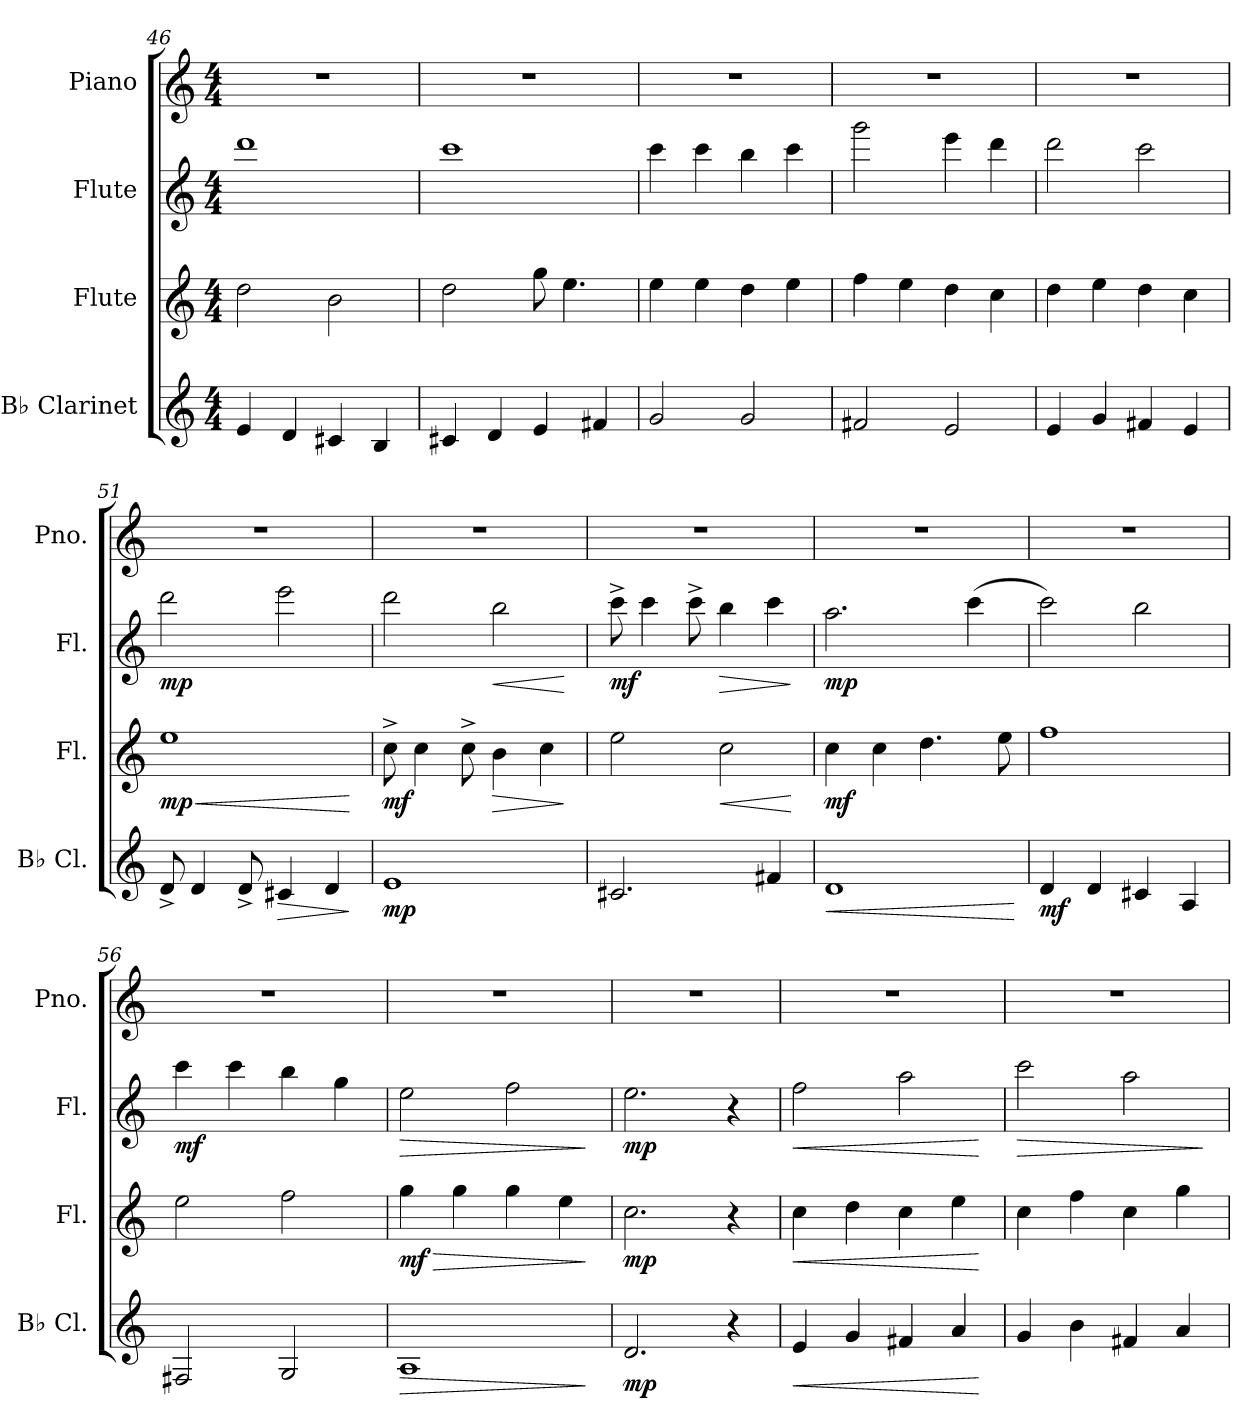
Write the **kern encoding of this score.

**kern	**dynam	**kern	**dynam	**kern	**dynam	**kern
*part4	*part4	*part3	*part3	*part2	*part2	*part1
*staff4	*staff4	*staff3	*staff3	*staff2	*staff2	*staff1
*I"B♭ Clarinet	*	*I"Flute	*	*I"Flute	*	*I"Piano
*I'B♭ Cl.	*	*I'Fl.	*	*I'Fl.	*	*I'Pno.
!!LO:LB:g=z
*clefG2	*	*clefG2	*	*clefG2	*	*clefG2
*ITrd1c2	*	*	*	*	*	*
*k[b-e-]	*	*k[]	*	*k[]	*	*k[]
*M4/4	*	*M4/4	*	*M4/4	*	*M4/4
=46	=46	=46	=46	=46	=46	=46
4d/	.	2dd\	.	1ddd	.	1r
4c/	.	.	.	.	.	.
4Bn/	.	2b\	.	.	.	.
4A/	.	.	.	.	.	.
=47	=47	=47	=47	=47	=47	=47
4Bn/	.	2dd\	.	1ccc	.	1r
4c/	.	.	.	.	.	.
4d/	.	8gg\	.	.	.	.
.	.	4.ee\	.	.	.	.
4en/	.	.	.	.	.	.
=48	=48	=48	=48	=48	=48	=48
2f/	.	4ee\	.	4ccc\	.	1r
.	.	4ee\	.	4ccc\	.	.
2f/	.	4dd\	.	4bb\	.	.
.	.	4ee\	.	4ccc\	.	.
=49	=49	=49	=49	=49	=49	=49
2en/	.	4ff\	.	2ggg\	.	1r
.	.	4ee\	.	.	.	.
2d/	.	4dd\	.	4eee\	.	.
.	.	4cc\	.	4ddd\	.	.
=50	=50	=50	=50	=50	=50	=50
4d/	.	4dd\	.	2ddd\	.	1r
4f/	.	4ee\	.	.	.	.
4en/	.	4dd\	.	2ccc\	.	.
4d/	.	4cc\	.	.	.	.
=51	=51	=51	=51	=51	=51	=51
!	!	!	!LO:HP:b	!	!	!
!	!	!	!LO:DY:n=1:b	!	!LO:DY:b	!
8c^/	.	1ee	< mp	2ddd\	mp	1r
4c/	.	.	.	.	.	.
8c^/	.	.	.	.	.	.
!	!LO:HP:b	!	!	!	!	!
4Bn/	>	.	.	2eee\	.	.
4c/	.	.	.	.	.	.
.	]	.	[	.	.	.
=52	=52	=52	=52	=52	=52	=52
!	!LO:DY:b	!	!LO:DY:b	!	!	!
1d	mp	8cc^\	mf	2ddd\	.	1r
.	.	4cc\	.	.	.	.
.	.	8cc^\	.	.	.	.
!	!	!	!LO:HP:b	!	!LO:HP:b	!
.	.	4b\	>	2bb\	<	.
.	.	4cc\	.	.	.	.
.	.	.	]	.	[	.
!!LO:LB:g=z
=53	=53	=53	=53	=53	=53	=53
!	!	!	!	!	!LO:DY:b	!
2.Bn/	.	2ee\	.	8ccc^\	mf	1r
.	.	.	.	4ccc\	.	.
.	.	.	.	8ccc^\	.	.
!	!	!	!LO:HP:b	!	!LO:HP:b	!
.	.	2cc\	<	4bb\	>	.
4en/	.	.	.	4ccc\	.	.
.	.	.	[	.	]	.
=54	=54	=54	=54	=54	=54	=54
!	!LO:HP:b	!	!LO:DY:b	!	!LO:DY:b	!
1c	<	4cc\	mf	2.aa\	mp	1r
.	.	4cc\	.	.	.	.
.	.	4.dd\	.	.	.	.
.	.	.	.	(4ccc\	.	.
.	.	8ee\	.	.	.	.
.	[	.	.	.	.	.
=55	=55	=55	=55	=55	=55	=55
!	!LO:DY:b	!	!	!	!	!
4c/	mf	1ff	.	2ccc\)	.	1r
4c/	.	.	.	.	.	.
4Bn/	.	.	.	2bb\	.	.
4G/	.	.	.	.	.	.
=56	=56	=56	=56	=56	=56	=56
!	!	!	!	!	!LO:DY:b	!
2En/	.	2ee\	.	4ccc\	mf	1r
.	.	.	.	4ccc\	.	.
2F/	.	2ff\	.	4bb\	.	.
.	.	.	.	4gg\	.	.
=57	=57	=57	=57	=57	=57	=57
!	!LO:HP:b	!	!LO:HP:b	!	!LO:HP:b	!
!	!	!	!LO:DY:n=1:b	!	!	!
1G	>	4gg\	> mf	2ee\	>	1r
.	.	4gg\	.	.	.	.
.	.	4gg\	.	2ff\	.	.
.	.	4ee\	.	.	.	.
.	]	.	]	.	]	.
=58	=58	=58	=58	=58	=58	=58
!	!LO:DY:b	!	!LO:DY:b	!	!LO:DY:b	!
2.c/	mp	2.cc\	mp	2.ee\	mp	1r
4r	.	4r	.	4r	.	.
=59	=59	=59	=59	=59	=59	=59
!	!LO:HP:b	!	!LO:HP:b	!	!LO:HP:b	!
4d/	<	4cc\	<	2ff\	<	1r
4f/	.	4dd\	.	.	.	.
4en/	.	4cc\	.	2aa\	.	.
4g/	.	4ee\	.	.	.	.
.	[	.	[	.	[	.
!!LO:PB:g=z
=60	=60	=60	=60	=60	=60	=60
!	!	!	!	!	!LO:HP:b	!
4f/	.	4cc\	.	2ccc\	>	1r
4a\	.	4ff\	.	.	.	.
4en/	.	4cc\	.	2aa\	.	.
4g/	.	4gg\	.	.	.	.
.	.	.	.	.	]	.
=	=	=	=	=	=	=
*-	*-	*-	*-	*-	*-	*-
